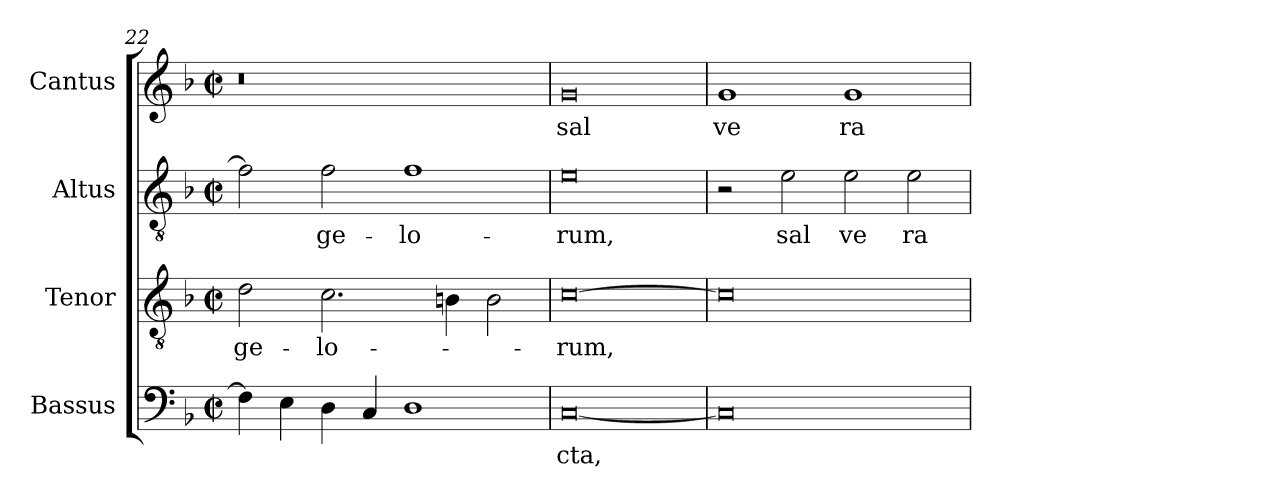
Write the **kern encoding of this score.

**kern	**text	**kern	**text	**kern	**text	**kern	**text
*part4	*part4	*part3	*part3	*part2	*part2	*part1	*part1
*staff4	*staff4	*staff3	*staff3	*staff2	*staff2	*staff1	*staff1
*I"Bassus	*	*I"Tenor	*	*I"Altus	*	*I"Cantus	*
*clefF4	*	*clefGv2	*	*clefGv2	*	*clefG2	*
*k[b-]	*	*k[b-]	*	*k[b-]	*	*k[b-]	*
*F:	*	*F:	*	*F:	*	*F:	*
*M2/2	*	*M2/2	*	*M2/2	*	*M2/2	*
*met(c|)	*	*met(c|)	*	*met(c|)	*	*met(c|)	*
=22	=22	=22	=22	=22	=22	=22	=22
!	!	!	!LO:LY:b:cj	!	!	!	!
4F\]	.	2d\	-ge-	2f\]	.	0r	.
4E\	.	.	.	.	.	.	.
!	!	!	!LO:LY:b:cj	!	!LO:LY:b:cj	!	!
4D\	.	2.c\	-lo-	2f\	-ge-	.	.
4C/	.	.	.	.	.	.	.
!	!	!	!	!	!LO:LY:b:cj	!	!
1D	.	.	.	1f	-lo-	.	.
.	.	4B\	.	.	.	.	.
.	.	2B\	.	.	.	.	.
=23	=23	=23	=23	=23	=23	=23	=23
!	!LO:LY:b:cj	!	!LO:LY:b	!	!LO:LY:b:cj	!	!LO:LY:b:cj
[>0C	-cta,	[>0c	-rum,	0e	-rum,	0g	sal
!!LO:LB:g=z
=24	=24	=24	=24	=24	=24	=24	=24
!	!	!	!	!	!	!	!LO:LY:b:cj
0C]	.	0c]	.	2r	.	1g	ve
!	!	!	!	!	!LO:LY:b:cj	!	!
.	.	.	.	2e\	sal	.	.
!	!	!	!	!	!LO:LY:b:cj	!	!LO:LY:b:cj
.	.	.	.	2e\	ve	1g	ra
!	!	!	!	!	!LO:LY:b:cj	!	!
.	.	.	.	2e\	ra	.	.
=	=	=	=	=	=	=	=
*-	*-	*-	*-	*-	*-	*-	*-
